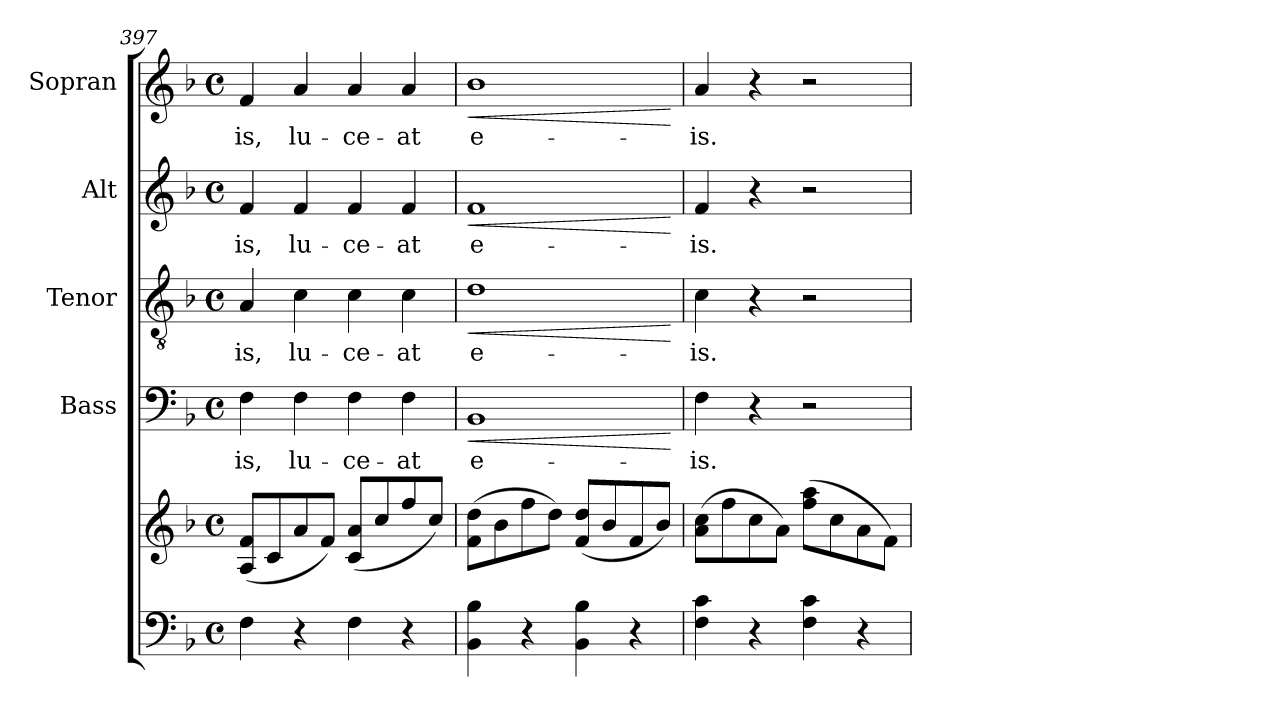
**kern	**kern	**kern	**text	**dynam	**kern	**text	**dynam	**kern	**text	**dynam	**kern	**text	**dynam
*part5	*part5	*part4	*part4	*part4	*part3	*part3	*part3	*part2	*part2	*part2	*part1	*part1	*part1
*staff6	*staff5	*staff4	*staff4	*staff4	*staff3	*staff3	*staff3	*staff2	*staff2	*staff2	*staff1	*staff1	*staff1
*	*	*I"Bass	*	*	*I"Tenor	*	*	*I"Alt	*	*	*I"Sopran	*	*
*	*	*I'B.	*	*	*I'T.	*	*	*I'A.	*	*	*I'S.	*	*
*clefF4	*clefG2	*clefF4	*	*	*clefGv2	*	*	*clefG2	*	*	*clefG2	*	*
*k[b-]	*k[b-]	*k[b-]	*	*	*k[b-]	*	*	*k[b-]	*	*	*k[b-]	*	*
*F:	*F:	*F:	*	*	*F:	*	*	*F:	*	*	*F:	*	*
*M4/4	*M4/4	*M4/4	*	*	*M4/4	*	*	*M4/4	*	*	*M4/4	*	*
*met(c)	*met(c)	*met(c)	*	*	*met(c)	*	*	*met(c)	*	*	*met(c)	*	*
=397	=397	=397	=397	=397	=397	=397	=397	=397	=397	=397	=397	=397	=397
!	!	!	!LO:LY:b	!	!	!LO:LY:b	!	!	!LO:LY:b	!	!	!LO:LY:b	!
4F\	(<8A/ 8f/L	4F\	-is,	.	4A/	-is,	.	4f/	-is,	.	4f/	-is,	.
.	8c/	.	.	.	.	.	.	.	.	.	.	.	.
!	!	!	!LO:LY:b	!	!	!LO:LY:b	!	!	!LO:LY:b	!	!	!LO:LY:b	!
4r	8a/	4F\	lu-	.	4c\	lu-	.	4f/	lu-	.	4a/	lu-	.
.	8f/J)	.	.	.	.	.	.	.	.	.	.	.	.
!	!	!	!LO:LY:b	!	!	!LO:LY:b	!	!	!LO:LY:b	!	!	!LO:LY:b	!
4F\	(<8c/ 8a/L	4F\	-ce-	.	4c\	-ce-	.	4f/	-ce-	.	4a/	-ce-	.
.	8cc/	.	.	.	.	.	.	.	.	.	.	.	.
!	!	!	!LO:LY:b	!	!	!LO:LY:b	!	!	!LO:LY:b	!	!	!LO:LY:b	!
4r	8ff/	4F\	-at	.	4c\	-at	.	4f/	-at	.	4a/	-at	.
.	8cc/J)	.	.	.	.	.	.	.	.	.	.	.	.
=398	=398	=398	=398	=398	=398	=398	=398	=398	=398	=398	=398	=398	=398
!	!	!	!LO:LY:b	!LO:HP:b	!	!	!	!	!	!	!	!	!
!	!	!	!	!LO:HP:n=1:b	!	!LO:LY:b	!LO:HP:b	!	!	!	!	!	!
!	!	!	!	!	!	!	!LO:HP:n=1:b	!	!LO:LY:b	!LO:HP:b	!	!	!
!	!	!	!	!	!	!	!	!	!	!LO:HP:n=1:b	!	!LO:LY:b	!LO:HP:b
!	!	!	!	!	!	!	!	!	!	!	!	!	!LO:HP:n=1:b
4BB-\ 4B-\	(>8f\ 8dd\L	1BB-	e-	< >	1d	e-	< >	1f	e-	< >	1b-	e-	< >
.	8b-\	.	.	.	.	.	.	.	.	.	.	.	.
4r	8ff\	.	.	.	.	.	.	.	.	.	.	.	.
.	8dd\J)	.	.	.	.	.	.	.	.	.	.	.	.
4BB-\ 4B-\	(<8f/ 8dd/L	.	.	.	.	.	.	.	.	.	.	.	.
.	8b-/	.	.	.	.	.	.	.	.	.	.	.	.
4r	8f/	.	.	.	.	.	.	.	.	.	.	.	.
.	8b-/J)	.	.	.	.	.	.	.	.	.	.	.	.
.	.	.	.	[	.	.	[	.	.	[	.	.	[
=399	=399	=399	=399	=399	=399	=399	=399	=399	=399	=399	=399	=399	=399
!	!	!	!LO:LY:b	!	!	!LO:LY:b	!	!	!LO:LY:b	!	!	!LO:LY:b	!
4F\ 4c\	(>8a\ 8cc\L	4F\	-is.	.	4c\	-is.	.	4f/	-is.	.	4a/	-is.	.
.	8ff\	.	.	.	.	.	.	.	.	.	.	.	.
4r	8cc\	4r	.	]	4r	.	]	4r	.	]	4r	.	]
.	8a\J)	.	.	.	.	.	.	.	.	.	.	.	.
4F\ 4c\	(>8ff\ 8aa\L	2r	.	.	2r	.	.	2r	.	.	2r	.	.
.	8cc\	.	.	.	.	.	.	.	.	.	.	.	.
4r	8a\	.	.	.	.	.	.	.	.	.	.	.	.
.	8f\J)	.	.	.	.	.	.	.	.	.	.	.	.
=	=	=	=	=	=	=	=	=	=	=	=	=	=
*-	*-	*-	*-	*-	*-	*-	*-	*-	*-	*-	*-	*-	*-
